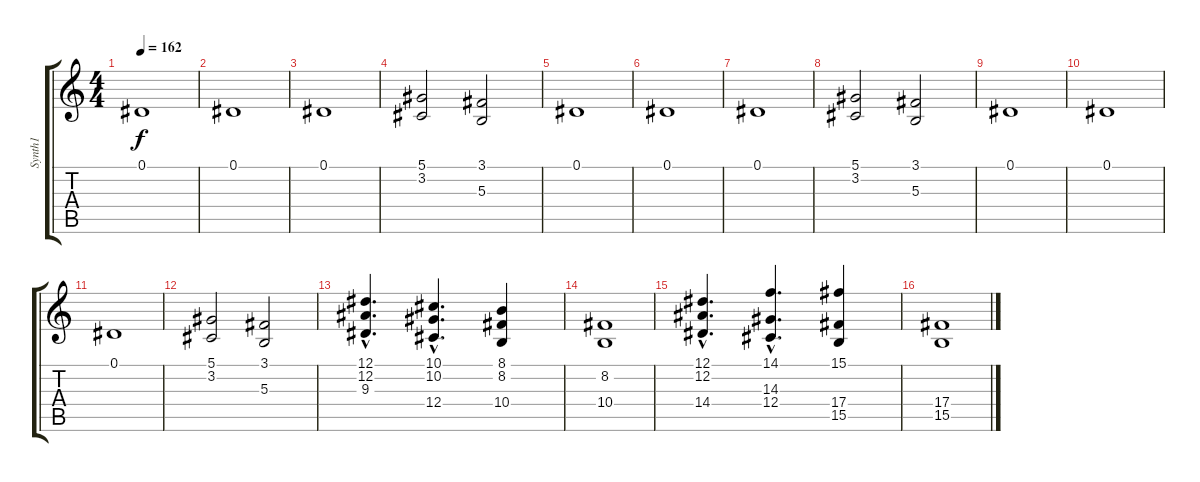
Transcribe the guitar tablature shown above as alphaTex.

\track ("Synth1" "Synth1") {instrument stringensemble1}
\staff {score tabs}
\tuning (Eb4 Bb3 Gb3 Db3 Ab2 Eb2) {hide}
\ts (4 4)
\tempo 162
\clef g2
\ks c
0.1.1{dy f} |
0.1.1 |
0.1.1 |
(5.1 3.2).2 (3.1 5.3).2 |
0.1.1 |
0.1.1 |
0.1.1 |
(5.1 3.2).2 (3.1 5.3).2 |
0.1.1 |
0.1.1 |
0.1.1 |
(5.1 3.2).2 (3.1 5.3).2 |
(12.1{hac} 12.2{hac} 9.3{hac}).4{d} (10.1{hac} 10.2{hac} 12.4{hac}).4{d} (8.1 8.2 10.4).4 |
(8.2 10.4).1 |
(12.1{hac} 12.2{hac} 14.4{hac}).4{d} (14.1{hac} 14.3{hac} 12.4{hac}).4{d} (15.1 17.4 15.5).4 |
(17.4 15.5).1
